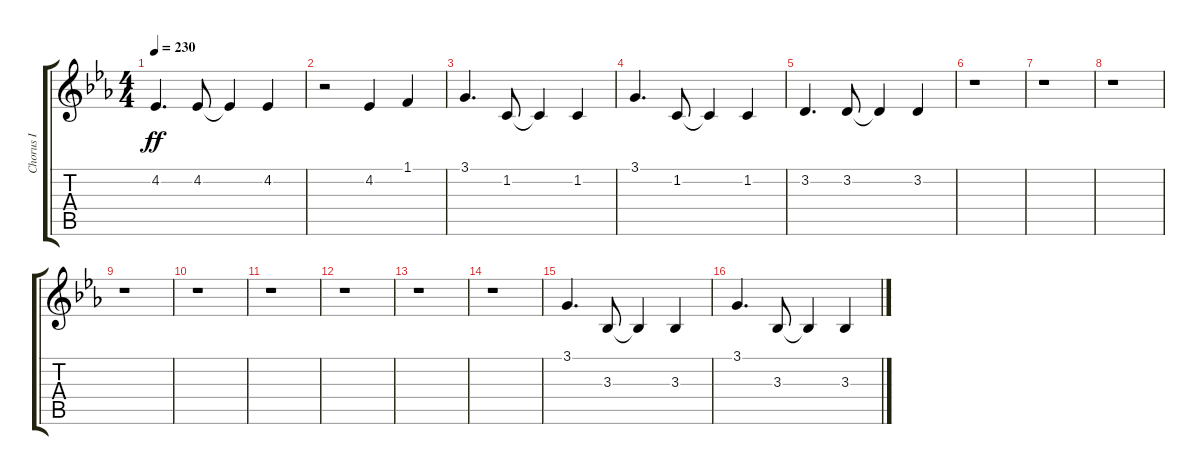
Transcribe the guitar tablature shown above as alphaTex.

\track ("Chorus I" "Chorus I") {instrument voiceoohs}
\staff {score tabs}
\tuning (E4 B3 G3 D3 A2 E2) {hide}
\ts (4 4)
\tempo 230
\clef g2
\ks eb
4.2.4{d dy ff} 4.2.8 4.2{t}.4 4.2.4 |
r.2 4.2.4 1.1.4 |
3.1.4{d} 1.2.8 1.2{t}.4 1.2.4 |
3.1.4{d} 1.2.8 1.2{t}.4 1.2.4 |
3.2.4{d} 3.2.8 3.2{t}.4 3.2.4 |
r.1 |
r.1 |
r.1 |
r.1 |
r.1 |
r.1 |
r.1 |
r.1 |
r.1 |
3.1.4{d} 3.3.8 3.3{t}.4 3.3.4 |
3.1.4{d} 3.3.8 3.3{t}.4 3.3.4
